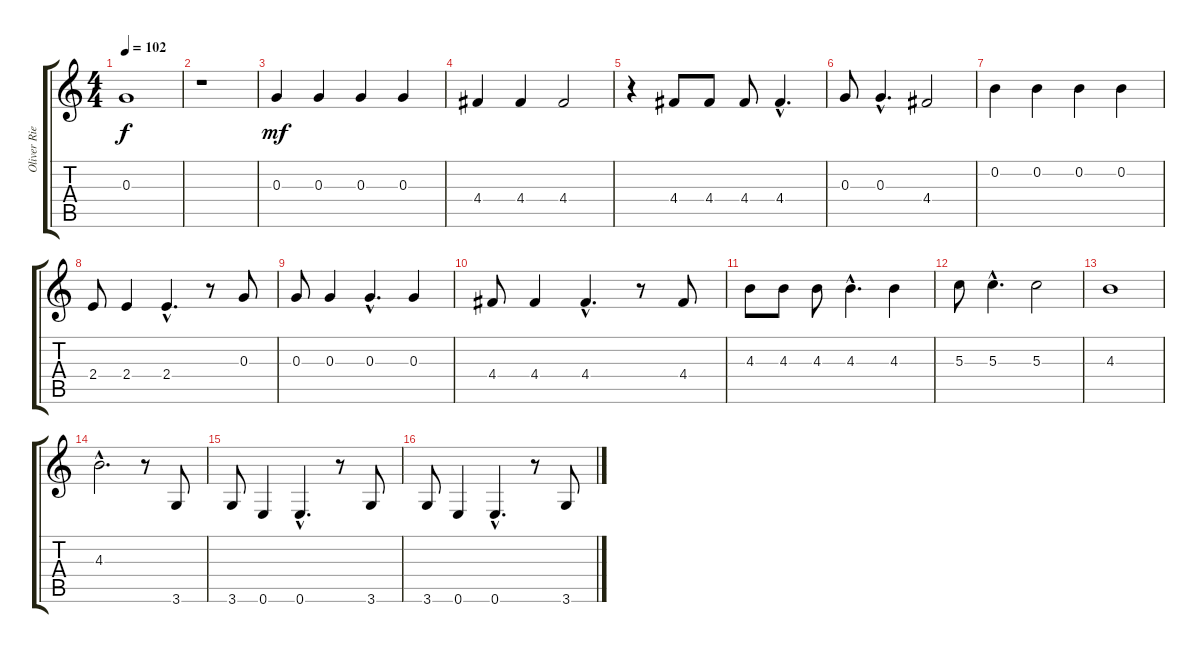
\track ("Oliver Riedel" "Oliver Rie") {instrument electricbassfinger}
\staff {score tabs}
\tuning (E4 B3 G3 D3 A2 E2) {hide}
\ts (4 4)
\tempo 102
\clef g2
\ks c
0.3{t}.1{dy f} |
r.1 |
0.3.4{dy mf} 0.3.4 0.3.4 0.3.4 |
4.4.4 4.4.4 4.4.2 |
r.4 4.4.8 4.4.8 4.4.8 4.4{hac}.4{d} |
0.3.8 0.3{hac}.4{d} 4.4.2 |
0.2.4 0.2.4 0.2.4 0.2.4 |
2.4.8 2.4.4 2.4{hac}.4{d} r.8 0.3.8 |
0.3.8 0.3.4 0.3{hac}.4{d} 0.3.4 |
4.4.8 4.4.4 4.4{hac}.4{d} r.8 4.4.8 |
4.3.8 4.3.8 4.3.8 4.3{hac}.4{d} 4.3.4 |
5.3.8 5.3{hac}.4{d} 5.3.2 |
4.3.1 |
4.3{hac}.2{d} r.8 3.6.8 |
3.6.8 0.6.4 0.6{hac}.4{d} r.8 3.6.8 |
3.6.8 0.6.4 0.6{hac}.4{d} r.8 3.6.8
